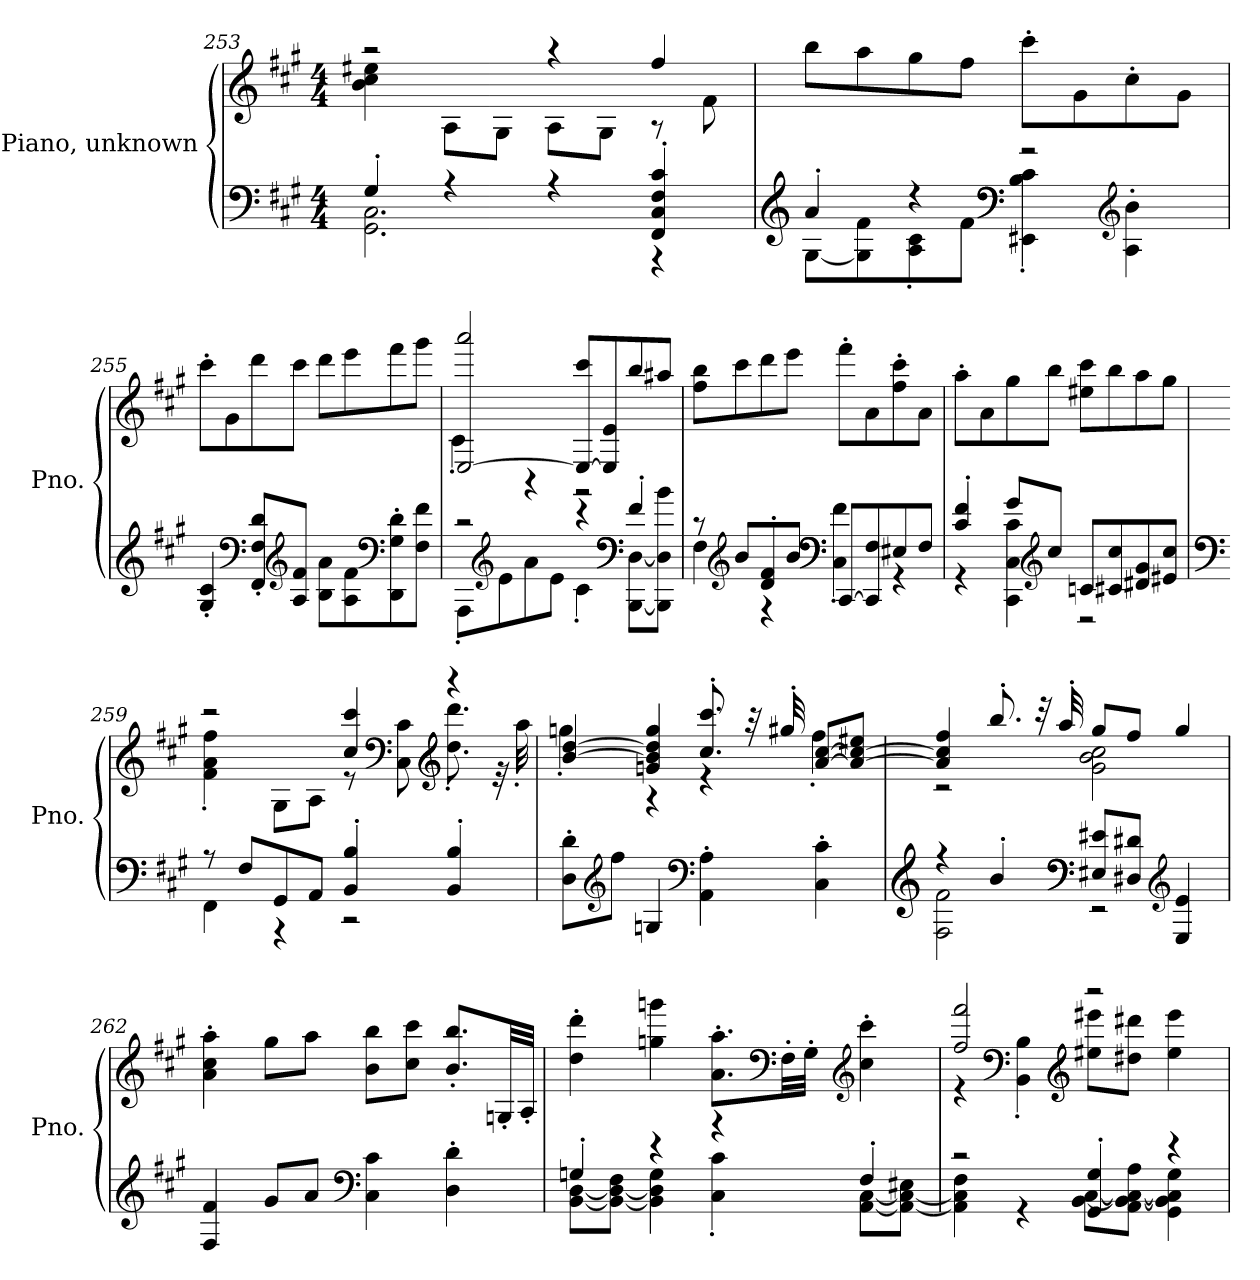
**kern	**kern
*part1	*part1
*staff2	*staff1
*I"Piano, unknown	*
*I'Pno.	*
*clefF4	*clefG2
*k[f#c#g#]	*k[f#c#g#]
*M4/4	*M4/4
=253	=253
*^	*^
4G#'/	2.GG#\ 2.C#\	2r	4b\ 4cc#\ 4ee#X\
4r	.	.	8A\L
.	.	.	8G#\J
4r	.	4r	8A\L
.	.	.	8G#\J
4FF#/' 4C#/' 4F#/' 4c#/'	4r	4ff#/	8r
.	.	.	8f#\
*	*	*v	*v
!!LO:LB:g=z
=254	=254	=254
*clefG2	*	*
4a'/	[8G#\L	8bb\L
.	8G#\] 8f#\	8aa\
4r	8A\' 8c#\'	8gg#\
.	8f#\J	8ff#\J
*clefF4	*	*
2r	4EE#X\' 4B\' 4c#\'	8ccc#'\L
.	.	8g#\
*clefG2	*	*
.	4A\' 4b\'	8cc#'\
.	.	8g#\J
*v	*v	*
=255	=255
4G#/' 4c#/'	8ccc#'\L
.	8g#\
*clefF4	*
8FF#/' 8F#/' 8d/'L	8ddd\
*clefG2	*
8A/ 8f#/J	8ccc#\J
8B\ 8a\L	8ddd\L
8A\ 8f#\	8eee\
*clefF4	*
8DD\' 8G#\' 8d\'	8fff#\
8F#\ 8f#\J	8ggg#\J
=256	=256
*^	*^
2r	8AAA'\L	[2E/ 2aaa/	4c#'\
*clefG2	*	*	*
.	8e\	.	.
.	8a\	.	4r
.	8e\J	.	.
4r	4c#'\	8E/_ 8ccc#/L	2r
.	.	8E/] 8e/	.
*clefF4	*	*	*
4f#'/	[8BBB\ [8D\L	8bb/	.
.	8BBB\] 8D\] 8b\J	8aa#X/J	.
*	*	*v	*v
!!LO:LB:g=z
=257	=257	=257
8r	4F#\	8ff#\ 8bb\L
*clefG2	*	*
8b/L	.	8ccc#\
8d/' 8f#/'	4r	8ddd\
8b/J	.	8eee\J
*clefF4	*	*
[8CC#/L	4C#\' 4f#\'	8fff#'\L
8CC#/] 8F#/	.	8a\
8E#X/	4r	8ff#\' 8ccc#\'
8F#/J	.	8a\J
=258	=258	=258
4c#/' 4f#/'	4r	8aa'\L
.	.	8a\
8g#/L	4CC#\ 4C#\ 4c#\	8gg#\
*clefG2	*	*
8cc#/J	.	8bb\J
8cn/L	2r	8ee#X\ 8ccc#\L
8c#X/ 8cc#/	.	8bb\
8d#X/ 8g#/	.	8aa\
8e#X/ 8cc#/J	.	8gg#\J
=259	=259	=259
*clefF4	*	*
*	*	*^
8r	4FF#\	2r	4f#\' 4a\' 4ff#\'
8F#/L	.	.	.
8GG#/	4r	.	8G#\L
8AA/J	.	.	8A\J
4BB/' 4B/'	2r	4cc#/ 4ccc#/	8r
*	*	*clefF4	*
.	.	.	8C#\ 8c#\
*	*	*clefG2	*
4BB/' 4B/'	.	4r	8.dd\' 8.ddd\'
.	.	.	32r
.	.	.	32aa'\
*v	*v	*	*
!!LO:PB:g=z	!!
=260	=260	=260
8D\' 8d\'L	[4b/ [4dd/	4ggn'\
*clefG2	*	*
8ff#\J	.	.
4Gn/	4gn/ 4b/] 4dd/] 4gg/	4r
*clefF4	*	*
4AA\' 4A\'	8.cc#/' 8.ccc#/'	4r
.	32r	.
.	32gg#X'/	.
4C#\' 4c#\'	[8a/ [8cc#/L	4ff#'\
.	8a/_ 8cc#/_ 8ee#X/J	.
=261	=261	=261
*clefG2	*	*
*^	*	*
4r	2F#\ 2f#\	4a/] 4cc#/] 4ff#/	2r
4b'/	.	8.bb'/	.
.	.	32r	.
.	.	32aa'/	.
*clefF4	*	*	*
8E#X/ 8e#X/L	2r	8gg#/L	2g#\ 2b\ 2cc#\
8D#X/ 8d#X/J	.	8ff#/J	.
*clefG2	*	*	*
4E#/ 4e#/	.	4gg#/	.
*v	*v	*	*
*	*v	*v
=262	=262
4F#/ 4f#/	4a\' 4cc#\' 4aa\'
8g#/L	8gg#\L
8a/J	8aa\J
*clefF4	*
4C#\ 4c#\	8b\ 8bb\L
.	8cc#\ 8ccc#\J
4D\' 4d\'	8.b/' 8.bb/'L
.	32Gn'/LL
.	32A'/JJJ
!!LO:LB:g=z
=263	=263
*^	*
4Gn'/	[8BB\ [8D\L	4dd\' 4ddd\'
.	8BB\_ 8D\_ 8F#\J	.
4r	4BB\] 4D\] 4G\	4ggn\ 4gggn\
4r	4C#\' 4c#\'	8.a\' 8.aa\'L
*	*	*clefF4
.	.	32F#'\LL
.	.	32G#'\JJJ
*	*	*clefG2
4F#'/	[8AA\ [8C#\L	4cc#\' 4ccc#\'
.	8AA\_ 8C#\_ 8E#X\J	.
=264	=264	=264
*	*	*^
2r	4AA\] 4C#\] 4F#\	2ff#/ 2fff#/	4r
*	*	*clefF4	*
.	4r	.	4BB\' 4B\'
*	*	*clefG2	*
4GG#/' 4G#/'	[8BB\ [8C#\L	2r	8ee#X\ 8eee#X\L
.	8AA\ 8BB\_ 8C#\_ 8A\J	.	8dd#X\ 8ddd#X\J
4r	4GG#\ 4BB\] 4C#\] 4G#\	.	4ee#\ 4eee#\
*v	*v	*	*
*	*v	*v
=	=
*-	*-
